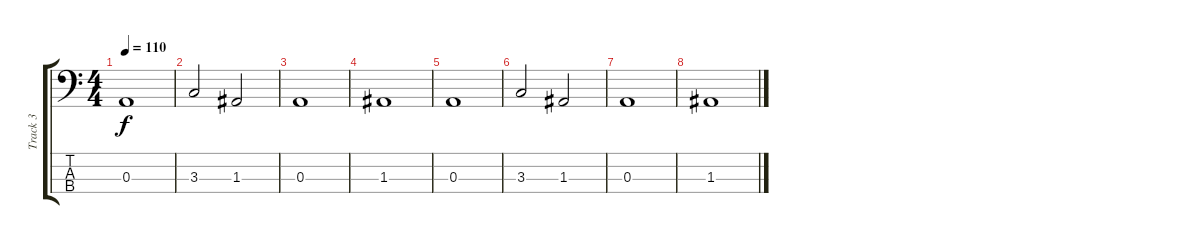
\track ("Track 3" "Track 3") {instrument electricbassfinger}
\staff {score tabs}
\tuning (G2 D2 A1 E1) {hide}
\ts (4 4)
\tempo 110
\clef f4
\ks c
0.3.1{dy f} |
3.3.2 1.3.2 |
0.3.1 |
1.3.1 |
0.3.1 |
3.3.2 1.3.2 |
0.3.1 |
1.3.1
